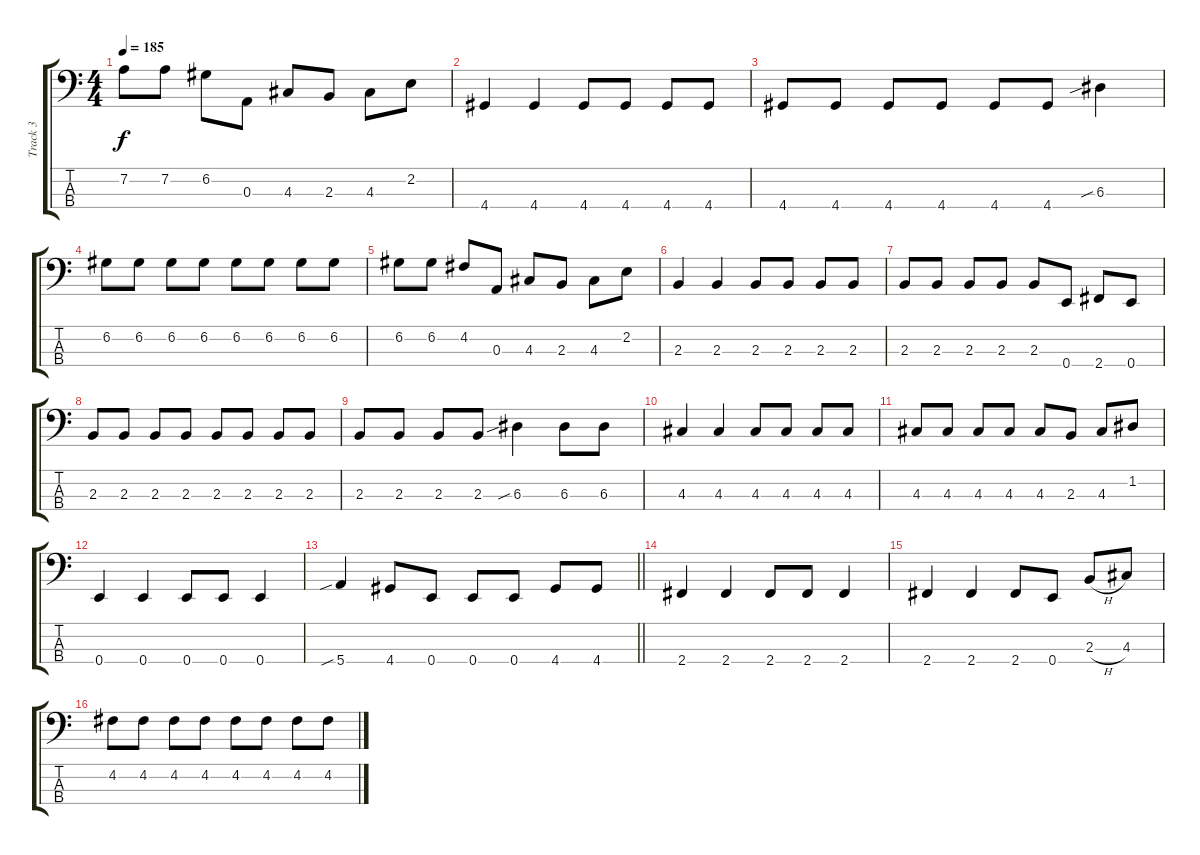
\track ("Track 3" "Track 3") {instrument electricbassfinger}
\staff {score tabs}
\tuning (G2 D2 A1 E1) {hide}
\ts (4 4)
\tempo 185
\clef f4
\ks c
7.2.8{dy f} 7.2.8 6.2.8 0.3.8 4.3.8 2.3.8 4.3.8 2.2.8 |
4.4.4 4.4.4 4.4.8 4.4.8 4.4.8 4.4.8 |
4.4.8 4.4.8 4.4.8 4.4.8 4.4.8 4.4.8 6.3{sib}.4 |
6.2.8 6.2.8 6.2.8 6.2.8 6.2.8 6.2.8 6.2.8 6.2.8 |
6.2.8 6.2.8 4.2.8 0.3.8 4.3.8 2.3.8 4.3.8 2.2.8 |
2.3.4 2.3.4 2.3.8 2.3.8 2.3.8 2.3.8 |
2.3.8 2.3.8 2.3.8 2.3.8 2.3.8 0.4.8 2.4.8 0.4.8 |
2.3.8 2.3.8 2.3.8 2.3.8 2.3.8 2.3.8 2.3.8 2.3.8 |
2.3.8 2.3.8 2.3.8 2.3.8 6.3{sib}.4 6.3.8 6.3.8 |
4.3.4 4.3.4 4.3.8 4.3.8 4.3.8 4.3.8 |
4.3.8 4.3.8 4.3.8 4.3.8 4.3.8 2.3.8 4.3.8 1.2.8 |
0.4.4 0.4.4 0.4.8 0.4.8 0.4.4 |
\barLineRight lightlight
5.4{sib}.4 4.4.8 0.4.8 0.4.8 0.4.8 4.4.8 4.4.8 |
2.4.4 2.4.4 2.4.8 2.4.8 2.4.4 |
2.4.4 2.4.4 2.4.8 0.4.8 2.3{h}.8 4.3.8 |
4.2.8 4.2.8 4.2.8 4.2.8 4.2.8 4.2.8 4.2.8 4.2.8
